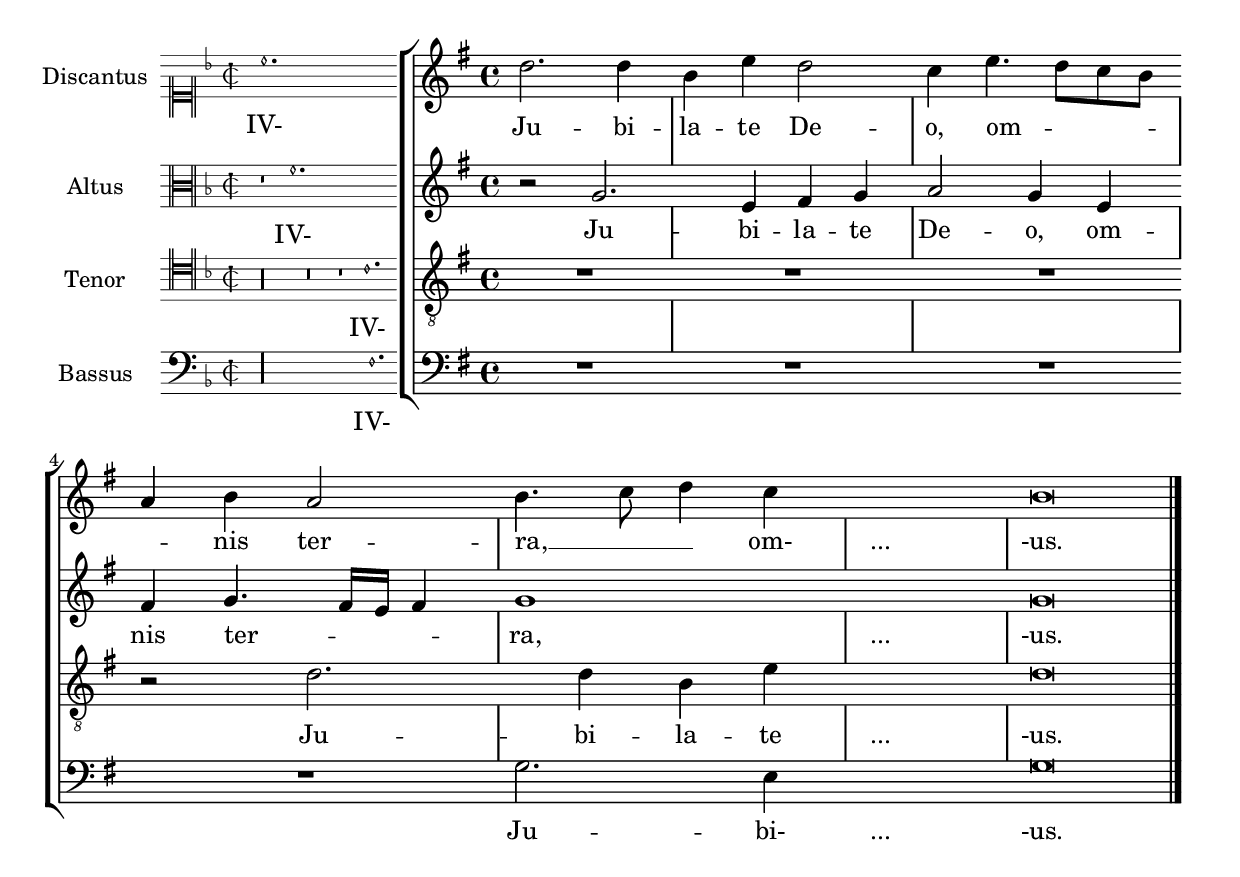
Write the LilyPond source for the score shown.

%% http://lsr.di.unimi.it/LSR/Item?id=348
%% see also http://www.lilypond.org/doc/v2.18/Documentation/snippets/staff-notation
%% see also http://lilypond.org/doc/v2.18/Documentation/snippets/tweaks-and-overrides#tweaks-and-overrides-transcription-of-ancient-music-with-incipit

incipit =
#(define-music-function (parser location incipit-music) (ly:music?)
  #{
    \once \override Staff.InstrumentName.self-alignment-X = #RIGHT
    \once \override Staff.InstrumentName.self-alignment-Y = ##f
    \once \override Staff.InstrumentName.padding = #0.3
    \once \override Staff.InstrumentName.stencil =
      #(lambda (grob)
	 (let* ((instrument-name (ly:grob-property grob 'long-text)))
	   (set! (ly:grob-property grob 'long-text)
		 #{ \markup
		      \score
		         {
			   { \context MensuralStaff \with {
	                        instrumentName = #instrument-name
	                     } $incipit-music
			   }
	                   \layout { $(ly:grob-layout grob)
			             line-width = \indent
		                     indent =
				% primitive-eval is probably easiest for
				% escaping lexical closure and evaluating
				% everything respective to (current-module).
	                             #(primitive-eval
                                       '(or (false-if-exception (- indent incipit-width))
					    (* 0.5 indent)))
			             ragged-right = ##f
			             ragged-last = ##f
			             system-count = #1 }
			 }
		  #})
           (system-start-text::print grob)))
  #})

%%%%%%%%%%%%%%%%%%%%%%%%%

global = {
  \set Score.skipBars = ##t
  \key g \major
  \time 4/4

  % the actual music
  \skip 1*8

  % let finis bar go through all staves
  \override Staff.BarLine.transparent = ##f

  % finis bar
  \bar "|."
}

discantusIncipit = <<
  \new MensuralVoice = "discantusIncipit" <<
    \repeat unfold 9 { s1 \noBreak }
    {
      \clef "neomensural-c1"
      \key f \major
      \time 2/2
      c''1.
    }
  >>
  \new Lyrics \lyricsto discantusIncipit { IV- }
>>

discantusNotes = {
  \transpose c' c'' {
    \clef "treble"
    d'2. d'4 |
    b e' d'2 |
    c'4 e'4.( d'8 c' b |
    a4) b a2 |
    b4.( c'8 d'4) c'4 |
    \once \hide NoteHead
    c'1 |
    b\breve |
  }
}

discantusLyrics = \lyricmode {
  Ju -- bi -- |
  la -- te De -- |
  o, om --
  nis ter -- |
  ra, __ om- |
  "..." |
  -us. |
}

altusIncipit = <<
  \new MensuralVoice = "altusIncipit" <<
    \repeat unfold 9 { s1 \noBreak }
    {
      \clef "neomensural-c3"
      \key f \major
      \time 2/2
      r1 f'1.
    }
  >>
  \new Lyrics \lyricsto altusIncipit { IV- }
>>

altusNotes = {
  \transpose c' c'' {
    \clef "treble"
    % two measures
    r2 g2. e4 fis g |
    a2 g4 e |
    fis g4.( fis16 e fis4) |
    g1 |
    \once \hide NoteHead
    g1 |
    g\breve |
  }
}

altusLyrics = \lyricmode {
  % two measures
  Ju -- bi -- la -- te |
  De -- o, om -- |
  nis ter -- ra, |
  "..." |
  -us. |
}

tenorIncipit = <<
  \new MensuralVoice = "tenorIncipit" <<
    \repeat unfold 9 { s1 \noBreak }
    {
      \clef "neomensural-c4"
      \key f \major
      \time 2/2
      r\longa
      r\breve
      r1 c'1.
    }
  >>
  \new Lyrics \lyricsto tenorIncipit { IV- }
>>

tenorNotes = {
  \transpose c' c' {
    \clef "treble_8"
    R1 |
    R1 |
    R1 |
    % two measures
    r2 d'2. d'4 b e' |
    \once \hide NoteHead
    e'1 |
    d'\breve |
  }
}

tenorLyrics = \lyricmode {
  % two measures
  Ju -- bi -- la -- te |
  "..." |
  -us.
}

bassusIncipit = <<
  \new MensuralVoice = "bassusIncipit" <<
    \repeat unfold 9 { s1 \noBreak }
    {
      \clef "bass"
      \key f \major
      \time 2/2
      %% incipit
      r\maxima
      f1.
    }
  >>
  \new Lyrics \lyricsto bassusIncipit { IV- }
>>

bassusNotes = {
  \transpose c' c' {
    \clef "bass"
    R1 |
    R1 |
    R1 |
    R1 |
    g2. e4 |
    \once \hide NoteHead
    e1 |
    g\breve |
  }
}

bassusLyrics = \lyricmode {
  Ju -- bi- |
  "..." |
  -us.
}

\score {
  <<
    \new StaffGroup = choirStaff <<
      \new Voice = "discantusNotes" <<
        \global
        \set Staff.instrumentName = #"Discantus "
        \incipit \discantusIncipit
        \discantusNotes
      >>
      \new Lyrics = "discantusLyrics" \lyricsto discantusNotes { \discantusLyrics }
      \new Voice = "altusNotes" <<
        \global
        \set Staff.instrumentName = #"Altus "
        \incipit \altusIncipit
        \altusNotes
      >>
      \new Lyrics = "altusLyrics" \lyricsto altusNotes { \altusLyrics }
      \new Voice = "tenorNotes" <<
        \global
        \set Staff.instrumentName = #"Tenor "
        \incipit \tenorIncipit
        \tenorNotes
      >>
      \new Lyrics = "tenorLyrics" \lyricsto tenorNotes { \tenorLyrics }
      \new Voice = "bassusNotes" <<
        \global
        \set Staff.instrumentName = #"Bassus "
        \incipit \bassusIncipit
        \bassusNotes
      >>
      \new Lyrics = "bassusLyrics" \lyricsto bassusNotes { \bassusLyrics }
    >>
  >>
  \layout {
    \context {
      \Score
      %% no bar lines in staves or lyrics
      \hide BarLine
    }
    %% the next two instructions keep the lyrics between the bar lines
    \context {
      \Lyrics
      \consists "Bar_engraver"
      \consists "Separating_line_group_engraver"
    }
    \context {
      \Voice
      %% no slurs
      \hide Slur
      %% Comment in the below "\remove" command to allow line
      %% breaking also at those bar lines where a note overlaps
      %% into the next measure.  The command is commented out in this
      %% short example score, but especially for large scores, you
      %% will typically yield better line breaking and thus improve
      %% overall spacing if you comment in the following command.
      %%\remove "Forbid_line_break_engraver"
    }
    indent = 6\cm
    incipit-width = 4\cm
  }
}
